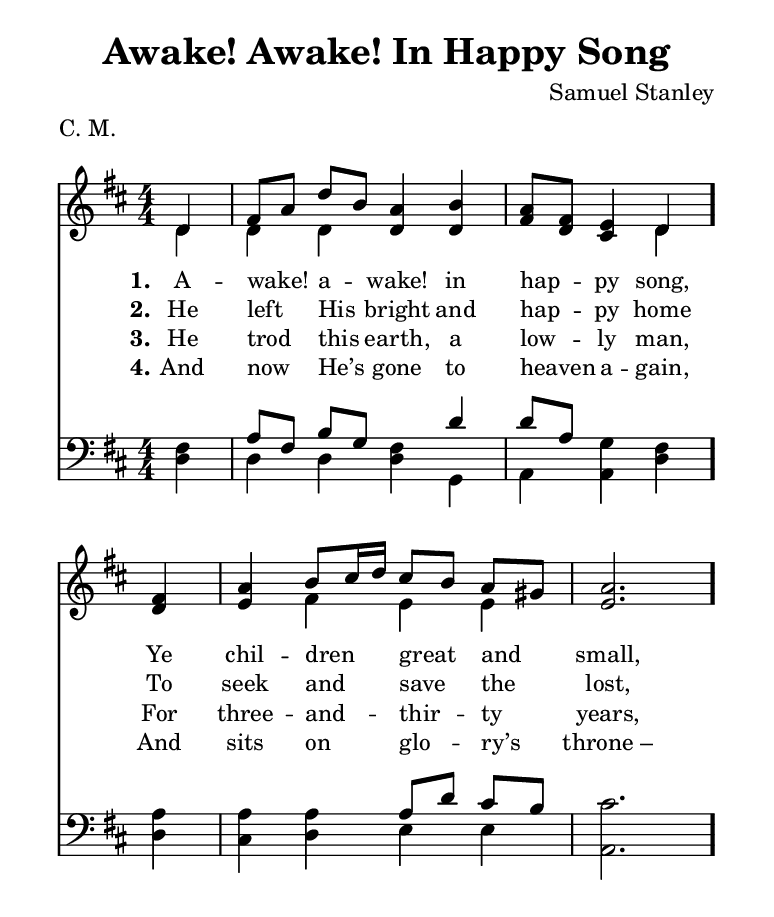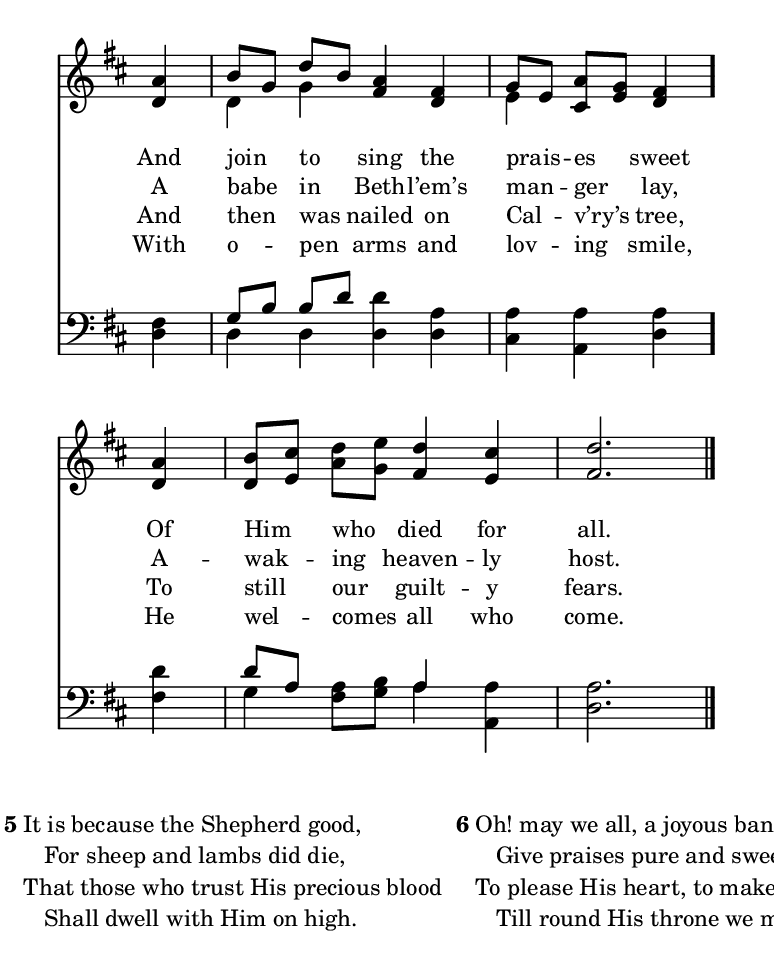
\include "common/global.ily"
\paper {
  \include "common/paper.ily"
  ragged-bottom = ##t
}

\header{
  %children
  hymnnumber = "296"
  title = "Awake! Awake! In Happy Song"
  tunename = "Warwick"
  meter = "C. M."
  poet = ""
  composer = "Samuel Stanley"
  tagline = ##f
}

global = {
  \include "common/overrides.ily"
  \override Staff.TimeSignature.style = #'numbered
  \time 4/4
  \override Score.MetronomeMark.transparent = ##t % hide all fermata changes too
  \tempo 4=80
  \key d \major
  \partial 4
  \autoBeamOff
}

notesSoprano = {
\global
\relative c' {

  d4 | fis8[ a] d[ b] a4 b | a8[ fis] e4 d
  fis4 | a b8[ cis16 d] cis8[ b] a[ gis] | a2.
  a4 | b8[ g] d'[ b] a4 fis | g8[ e] a[ g] fis4
  a4 | b8[ cis] d[ e] d4 cis | d2.

  \bar "|."

}
}

notesAlto = {
\global
\relative e' {

  d4 | d d d d | fis8[ d] cis4 d
  d4 | e fis e e | e2.
  d4 | d g fis d | e cis8[ e] d4
  d4 | d8[ e] a[ g] fis4 e | fis2.

}
}

notesTenor = {
\global
\relative a {

  fis4 | a8[ fis] b[ g] fis4 d' | d8[ a] g4 fis
  a4 | a a a8[ d] cis[ b] | cis2.
  fis,4 | g8[ b] b[ d] d4 a | a a a
  d4 | d8[ a] a[ b] a4 a | a2.

}
}

notesBass = {
\global
\relative f {

  d4 | d d d g, | a a d
  d4 | cis d e e | a,2.
  d4 | d d d d | cis a d
  fis4 | g fis8[ g] a4 a, | d2.

}
}

wordsA = \lyricmode {
\set stanza = "1."

A -- wake! a -- wake! in hap -- py song, \bar "."
Ye chil -- dren great and small, \bar "."
And join to sing the prais -- es sweet \bar "."
Of Him who died for all. \bar "."

}

wordsB = \lyricmode {
\set stanza = "2."

He left His bright and hap -- py home
To seek and save the lost,
A babe in Beth -- l’em’s man -- ger lay,
A -- wak -- ing heaven -- ly host.

}

wordsC = \lyricmode {
\set stanza = "3."

He trod this earth, a low -- ly man,
For three -- and -- thir -- ty years,
And then was nailed on Cal -- v’ry’s tree,
To still our guilt -- y fears.

}

wordsD = \lyricmode {
\set stanza = "4."

And now He’s gone to heaven a -- gain,
And sits on glo -- ry’s throne_–
With o -- pen arms and lov -- ing smile,
He wel -- comes all who come.

}

wordsE = \markuplist {

\line { It is because the Shepherd good, }
\line { { \hspace #2 } For sheep and lambs did die, }
\line { That those who trust His precious blood }
\line { { \hspace #2 } Shall dwell with Him on high. }

}

wordsF = \markuplist {

\line { Oh! may we all, a joyous band, }
\line { { \hspace #2 } Give praises pure and sweet, }
\line { To please His heart, to make Him glad, }
\line { { \hspace #2 } Till round His throne we meet. }

}

\score {
  \context ChoirStaff <<
    \context Staff = upper <<
      \set Staff.autoBeaming = ##f
      \set ChoirStaff.systemStartDelimiter = #'SystemStartBar
      \set ChoirStaff.printPartCombineTexts = ##f
      \partcombine #'(2 . 9) \notesSoprano \notesAlto
      \context NullVoice = sopranos { \voiceOne << \notesSoprano >> }
      \context Lyrics = one   \lyricsto sopranos \wordsA
      \context Lyrics = two   \lyricsto sopranos \wordsB
      \context Lyrics = three \lyricsto sopranos \wordsC
      \context Lyrics = four  \lyricsto sopranos \wordsD
    >>
    \context Staff = men <<
      \set Staff.autoBeaming = ##f
      \clef bass
      \set ChoirStaff.printPartCombineTexts = ##f
      \partcombine #'(2 . 9) \notesTenor \notesBass
    >>
  >>
  \layout {
    \include "common/layout.ily"
  }
  \midi{
    \include "common/midi.ily"
  }
}

\noPageBreak

\markup { \fill-line {
  \hspace #0.1
  \line{ \bold 5 \column { \wordsE } }
  \hspace #0.1
  \line{ \bold 6 \column { \wordsF } }
  \hspace #0.1
} }

\version "2.19.49"  % necessary for upgrading to future LilyPond versions.

% vi:set et ts=2 sw=2 ai nocindent syntax=lilypond:
